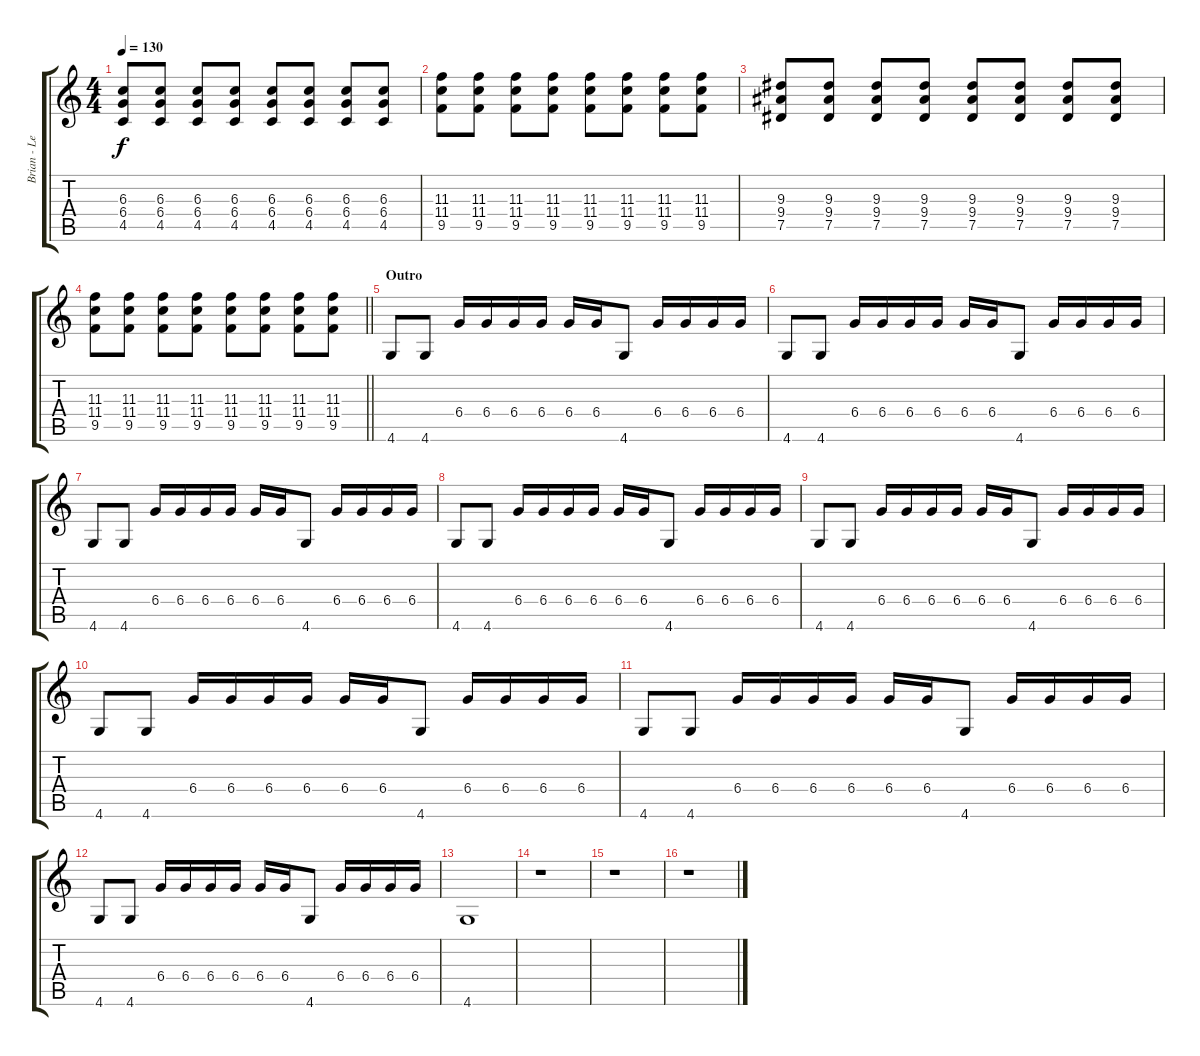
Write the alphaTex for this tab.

\track ("Brian - Lead Guitar" "Brian - Le") {instrument electricguitarclean}
\staff {score tabs}
\tuning (Eb4 Bb3 Gb3 Db3 Ab2 Eb2) {hide}
\ts (4 4)
\tempo 130
\clef g2
\ks c
(6.3 6.4 4.5).8{dy f} (6.3 6.4 4.5).8 (6.3 6.4 4.5).8 (6.3 6.4 4.5).8 (6.3 6.4 4.5).8 (6.3 6.4 4.5).8 (6.3 6.4 4.5).8 (6.3 6.4 4.5).8 |
(11.3 11.4 9.5).8 (11.3 11.4 9.5).8 (11.3 11.4 9.5).8 (11.3 11.4 9.5).8 (11.3 11.4 9.5).8 (11.3 11.4 9.5).8 (11.3 11.4 9.5).8 (11.3 11.4 9.5).8 |
(9.3 9.4 7.5).8 (9.3 9.4 7.5).8 (9.3 9.4 7.5).8 (9.3 9.4 7.5).8 (9.3 9.4 7.5).8 (9.3 9.4 7.5).8 (9.3 9.4 7.5).8 (9.3 9.4 7.5).8 |
\barLineRight lightlight
(11.3 11.4 9.5).8 (11.3 11.4 9.5).8 (11.3 11.4 9.5).8 (11.3 11.4 9.5).8 (11.3 11.4 9.5).8 (11.3 11.4 9.5).8 (11.3 11.4 9.5).8 (11.3 11.4 9.5).8 |
\section ("" "Outro")
4.6.8 4.6.8 6.4.16 6.4.16 6.4.16 6.4.16 6.4.16 6.4.16 4.6.8 6.4.16 6.4.16 6.4.16 6.4.16 |
4.6.8 4.6.8 6.4.16 6.4.16 6.4.16 6.4.16 6.4.16 6.4.16 4.6.8 6.4.16 6.4.16 6.4.16 6.4.16 |
4.6.8 4.6.8 6.4.16 6.4.16 6.4.16 6.4.16 6.4.16 6.4.16 4.6.8 6.4.16 6.4.16 6.4.16 6.4.16 |
4.6.8 4.6.8 6.4.16 6.4.16 6.4.16 6.4.16 6.4.16 6.4.16 4.6.8 6.4.16 6.4.16 6.4.16 6.4.16 |
4.6.8 4.6.8 6.4.16 6.4.16 6.4.16 6.4.16 6.4.16 6.4.16 4.6.8 6.4.16 6.4.16 6.4.16 6.4.16 |
4.6.8 4.6.8 6.4.16 6.4.16 6.4.16 6.4.16 6.4.16 6.4.16 4.6.8 6.4.16 6.4.16 6.4.16 6.4.16 |
4.6.8 4.6.8 6.4.16 6.4.16 6.4.16 6.4.16 6.4.16 6.4.16 4.6.8 6.4.16 6.4.16 6.4.16 6.4.16 |
4.6.8 4.6.8 6.4.16 6.4.16 6.4.16 6.4.16 6.4.16 6.4.16 4.6.8 6.4.16 6.4.16 6.4.16 6.4.16 |
4.6.1 |
r.1 |
r.1 |
r.1
